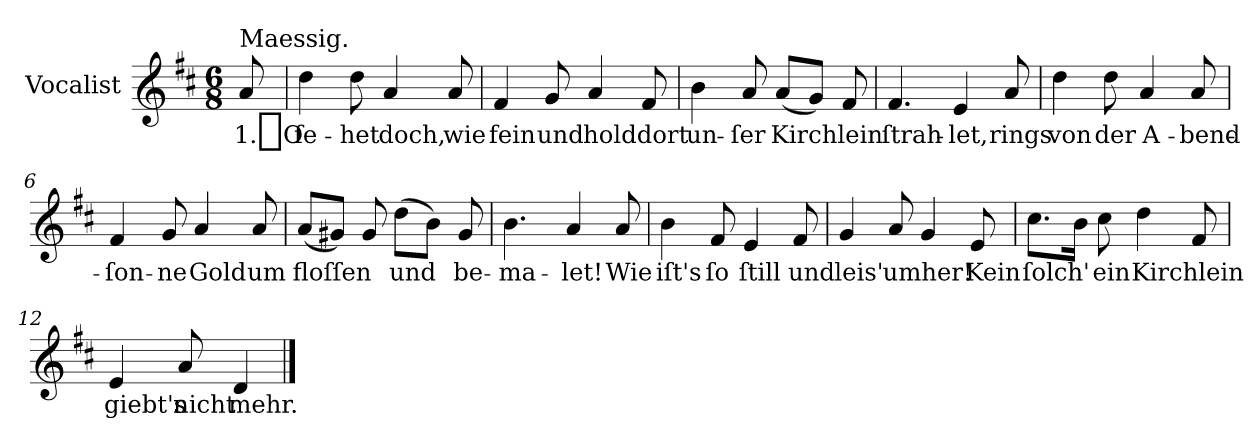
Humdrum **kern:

**kern	**text
*part1	*part1
*staff1	*staff1
*I"Vocalist	*
*clefG2	*
*k[f#c#]	*
*D:	*
*M6/8	*
=	=
!LO:TX:a:t=Maessig.	!
8a	1._O
=1	=1
4dd	ſe-
8dd	-het
4a	doch,
8a	wie
=2	=2
4f#	fein
8g	und
4a	hold
8f#	dort
=3	=3
4b	un-
8a	-ſer
(8aL	Kirchlein
8gJ)	.
8f#	.
=4	=4
4.f#	ſtrah-
4e	-let,
8a	rings
=5	=5
4dd	von
8dd	der
4a	A-
8a	-bend-
=6	=6
4f#	-ſon-
8g	-ne
4a	Gold
8a	um
=7	=7
(8aL	floſſen
8g#XJ)	.
8g#	.
(8ddL	und
8bJ)	.
8g#	be-
=8	=8
4.b	-ma-
4a	-let!
8a	Wie
=9	=9
4b	iſt's
8f#	ſo
4e	ſtill
8f#	und
=10	=10
4g	leis'
8a	umher!
4g	.
8e	Kein
=11	=11
8.cc#L	ſolch'
16bJk	.
8cc#	ein
4dd	Kirchlein
8f#	.
=12	=12
4e	giebt's
8a	nicht
4d	mehr.
==	==
*-	*-
